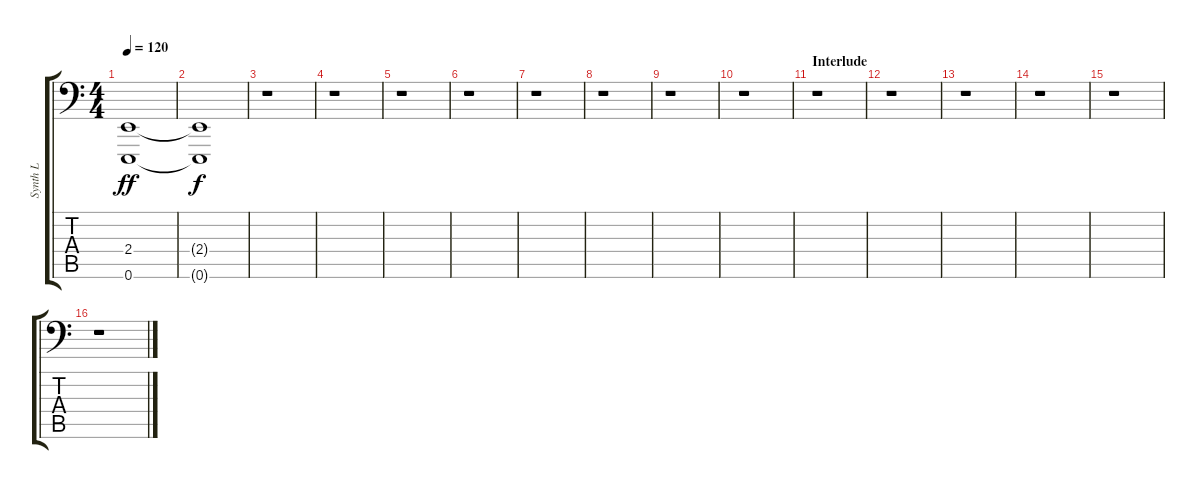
\track ("Synth L" "Synth L") {instrument stringensemble1}
\staff {score tabs}
\tuning (E3 B2 G2 D2 A1 E1) {hide}
\ts (4 4)
\tempo 120
\clef f4
\ks c
(2.4 0.6).1{dy ff} |
(2.4{t} 0.6{t}).1{dy f} |
r.1 |
r.1 |
r.1 |
r.1 |
r.1 |
r.1 |
r.1 |
r.1 |
\section ("" "Interlude")
r.1 |
r.1 |
r.1 |
r.1 |
r.1 |
r.1
